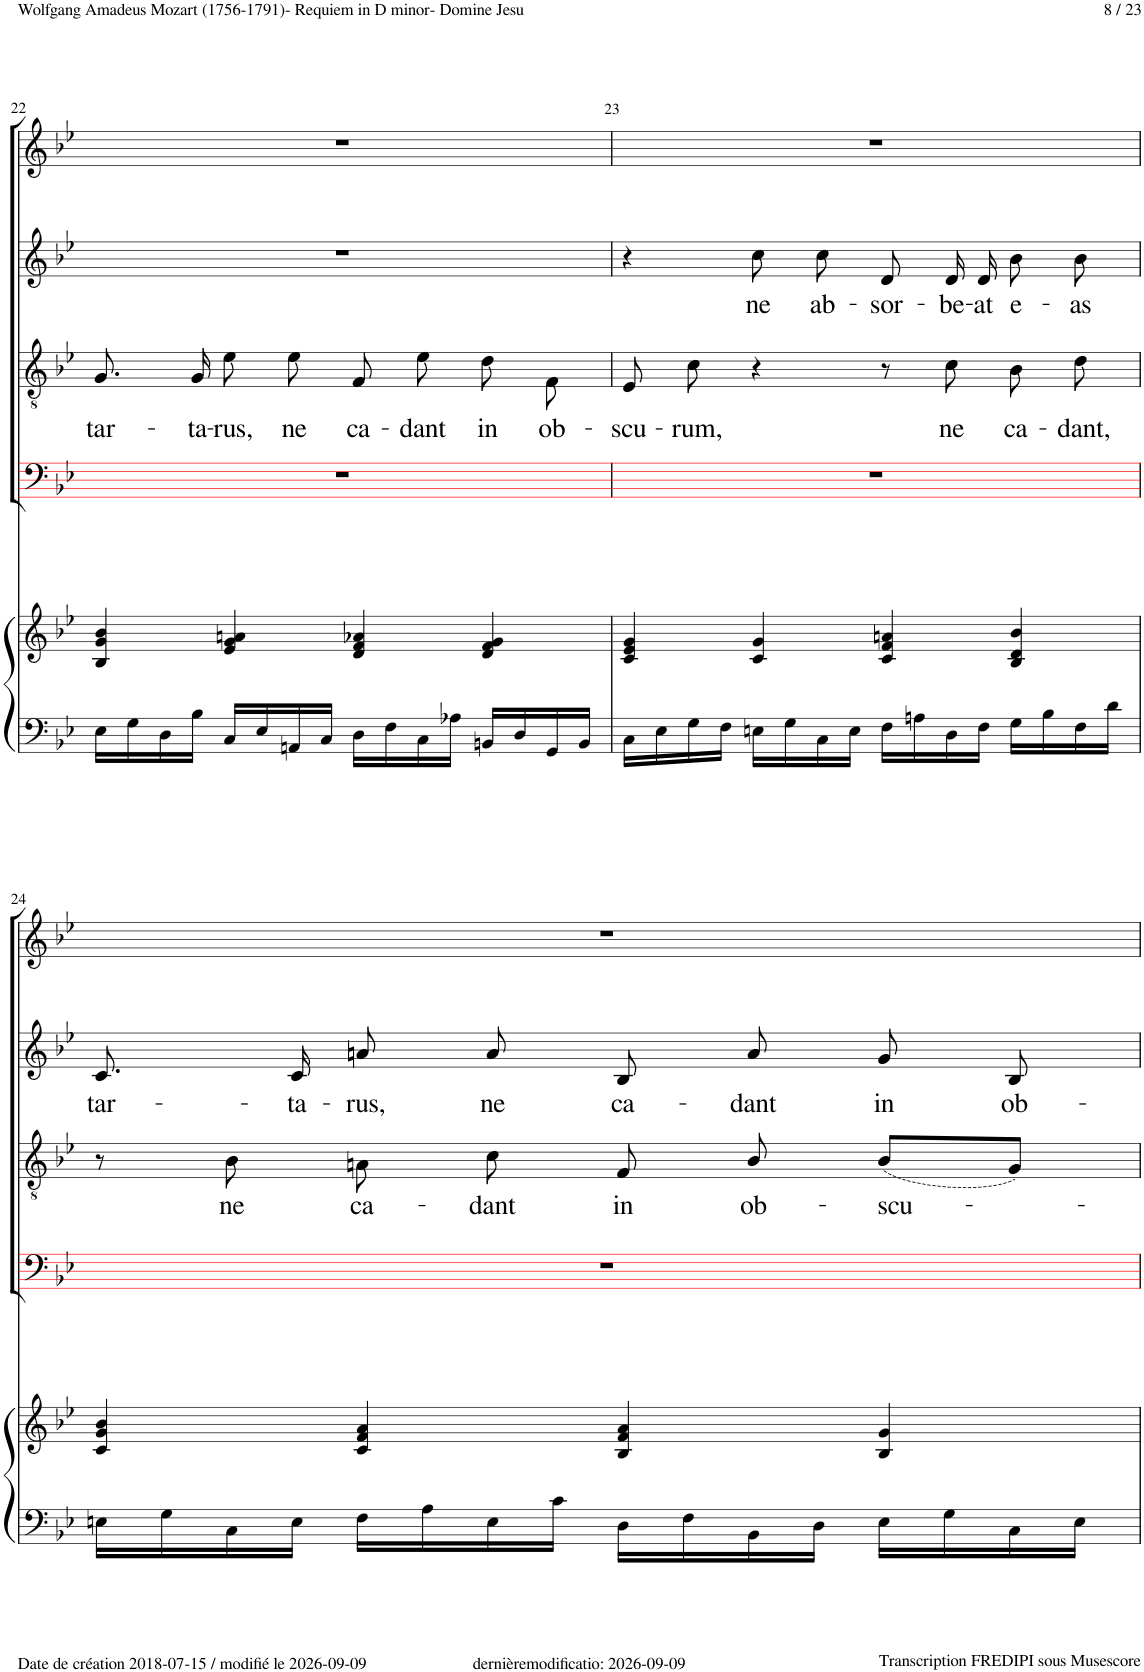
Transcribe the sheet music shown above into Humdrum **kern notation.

**kern	**kern	**kern	**kern	**text	**kern	**text	**kern
*part5	*part5	*part4	*part3	*part3	*part2	*part2	*part1
*staff6	*staff5	*staff4	*staff3	*staff3	*staff2	*staff2	*staff1
*I"Piano	*	*I"Bass	*I"Tenor	*	*I"Alto	*	*I"Soprano
*I'Pno	*	*	*	*	*	*	*
!!LO:PB:g=z
*clefF4	*clefG2	*clefF4	*clefGv2	*	*clefG2	*	*clefG2
*	*	*ITrd8c14	*	*	*	*	*
*k[b-e-]	*k[b-e-]	*k[b-e-]	*k[b-e-]	*	*k[b-e-]	*	*k[b-e-]
*M4/4	*M4/4	*M4/4	*M4/4	*	*M4/4	*	*M4/4
*met(c)	*met(c)	*met(c)	*met(c)	*	*met(c)	*	*met(c)
=22	=22	=22	=22	=22	=22	=22	=22
!	!	!	!	!LO:LY:b	!	!	!
16E-\LL	4B-/ 4g/ 4b-/	1r	8.G!/	tar-	1r	.	1r
16G\	.	.	.	.	.	.	.
16D\	.	.	.	.	.	.	.
!	!	!	!	!LO:LY:b	!	!	!
16B-\JJ	.	.	16G!/	-ta-	.	.	.
!	!	!	!	!LO:LY:b	!	!	!
16C/LL	4e-/ 4g/ 4an/	.	8e-!\	-rus,	.	.	.
16E-/	.	.	.	.	.	.	.
!	!	!	!	!LO:LY:b	!	!	!
16AAn/	.	.	8e-!\	ne	.	.	.
16C/JJ	.	.	.	.	.	.	.
!	!	!	!	!LO:LY:b	!	!	!
16D\LL	4d/ 4f/ 4a-X/	.	8F!/	ca-	.	.	.
16F\	.	.	.	.	.	.	.
!	!	!	!	!LO:LY:b	!	!	!
16C\	.	.	8e-!\	-dant	.	.	.
16A-X\JJ	.	.	.	.	.	.	.
!	!	!	!	!LO:LY:b	!	!	!
16BBn/LL	4d/ 4f/ 4g/	.	8d!\	in	.	.	.
16D/	.	.	.	.	.	.	.
!	!	!	!	!LO:LY:b	!	!	!
16GG/	.	.	8F!\	ob-	.	.	.
16BB/JJ	.	.	.	.	.	.	.
=23	=23	=23	=23	=23	=23	=23	=23
!	!	!	!	!LO:LY:b	!	!	!
16C\LL	4c/ 4e-/ 4g/	1r	8E-!/	-scu-	4r	.	1r
16E-\	.	.	.	.	.	.	.
!	!	!	!	!LO:LY:b	!	!	!
16G\	.	.	8c!\	-rum,	.	.	.
16F\JJ	.	.	.	.	.	.	.
!	!	!	!	!	!	!LO:LY:b	!
16En\LL	4c/ 4g/	.	4r	.	8cc!\L	ne	.
16G\	.	.	.	.	.	.	.
!	!	!	!	!	!	!LO:LY:b	!
16C\	.	.	.	.	8cc!\J	ab-	.
16E\JJ	.	.	.	.	.	.	.
!	!	!	!	!	!	!LO:LY:b	!
16F\LL	4c/ 4f/ 4an/	.	8r	.	8d!/L	-sor-	.
16An\	.	.	.	.	.	.	.
!	!	!	!	!LO:LY:b	!	!LO:LY:b	!
16D\	.	.	8c!\	ne	16d!/L	-be-	.
!	!	!	!	!	!	!LO:LY:b	!
16F\JJ	.	.	.	.	16d!/JJ	-at	.
!	!	!	!	!LO:LY:b	!	!LO:LY:b	!
16G\LL	4B-/ 4d/ 4b-/	.	8B-!\	ca-	8b-!\L	e-	.
16B-\	.	.	.	.	.	.	.
!	!	!	!	!LO:LY:b	!	!LO:LY:b	!
16F\	.	.	8d!\	-dant,	8b-!\J	-as	.
16d\JJ	.	.	.	.	.	.	.
!!LO:LB:g=z
=24	=24	=24	=24	=24	=24	=24	=24
!	!	!	!	!	!	!LO:LY:b	!
16En\LL	4c/ 4g/ 4b-/	1r	8r	.	8.c!/L	tar-	1r
16G\	.	.	.	.	.	.	.
!	!	!	!	!LO:LY:b	!	!	!
16C\	.	.	8B-!\	ne	.	.	.
!	!	!	!	!	!	!LO:LY:b	!
16E\JJ	.	.	.	.	16c!/Jk	-ta-	.
!	!	!	!	!LO:LY:b	!	!LO:LY:b	!
16F\LL	4c/ 4f/ 4a/	.	8An!\	ca-	8an!/L	-rus,	.
16A\	.	.	.	.	.	.	.
!	!	!	!	!LO:LY:b	!	!LO:LY:b	!
16E\	.	.	8c!\	-dant	8a!/J	ne	.
16c\JJ	.	.	.	.	.	.	.
!	!	!	!	!LO:LY:b	!	!LO:LY:b	!
16D\LL	4B-/ 4f/ 4a/	.	8F!/	in	8B-!/L	ca-	.
16F\	.	.	.	.	.	.	.
!	!	!	!	!LO:LY:b	!	!LO:LY:b	!
16BB-\	.	.	8B-!/	ob-	8a!/J	-dant	.
16D\JJ	.	.	.	.	.	.	.
!	!	!	!	!LO:LY:b	!	!LO:LY:b	!
16E\LL	4B-/ 4g/	.	(8B-!/L	-scu-	8g!/L	in	.
16G\	.	.	.	.	.	.	.
!	!	!	!	!	!	!LO:LY:b	!
16C\	.	.	8G!/J)	.	8B-!/J	ob-	.
16E\JJ	.	.	.	.	.	.	.
=	=	=	=	=	=	=	=
*-	*-	*-	*-	*-	*-	*-	*-
